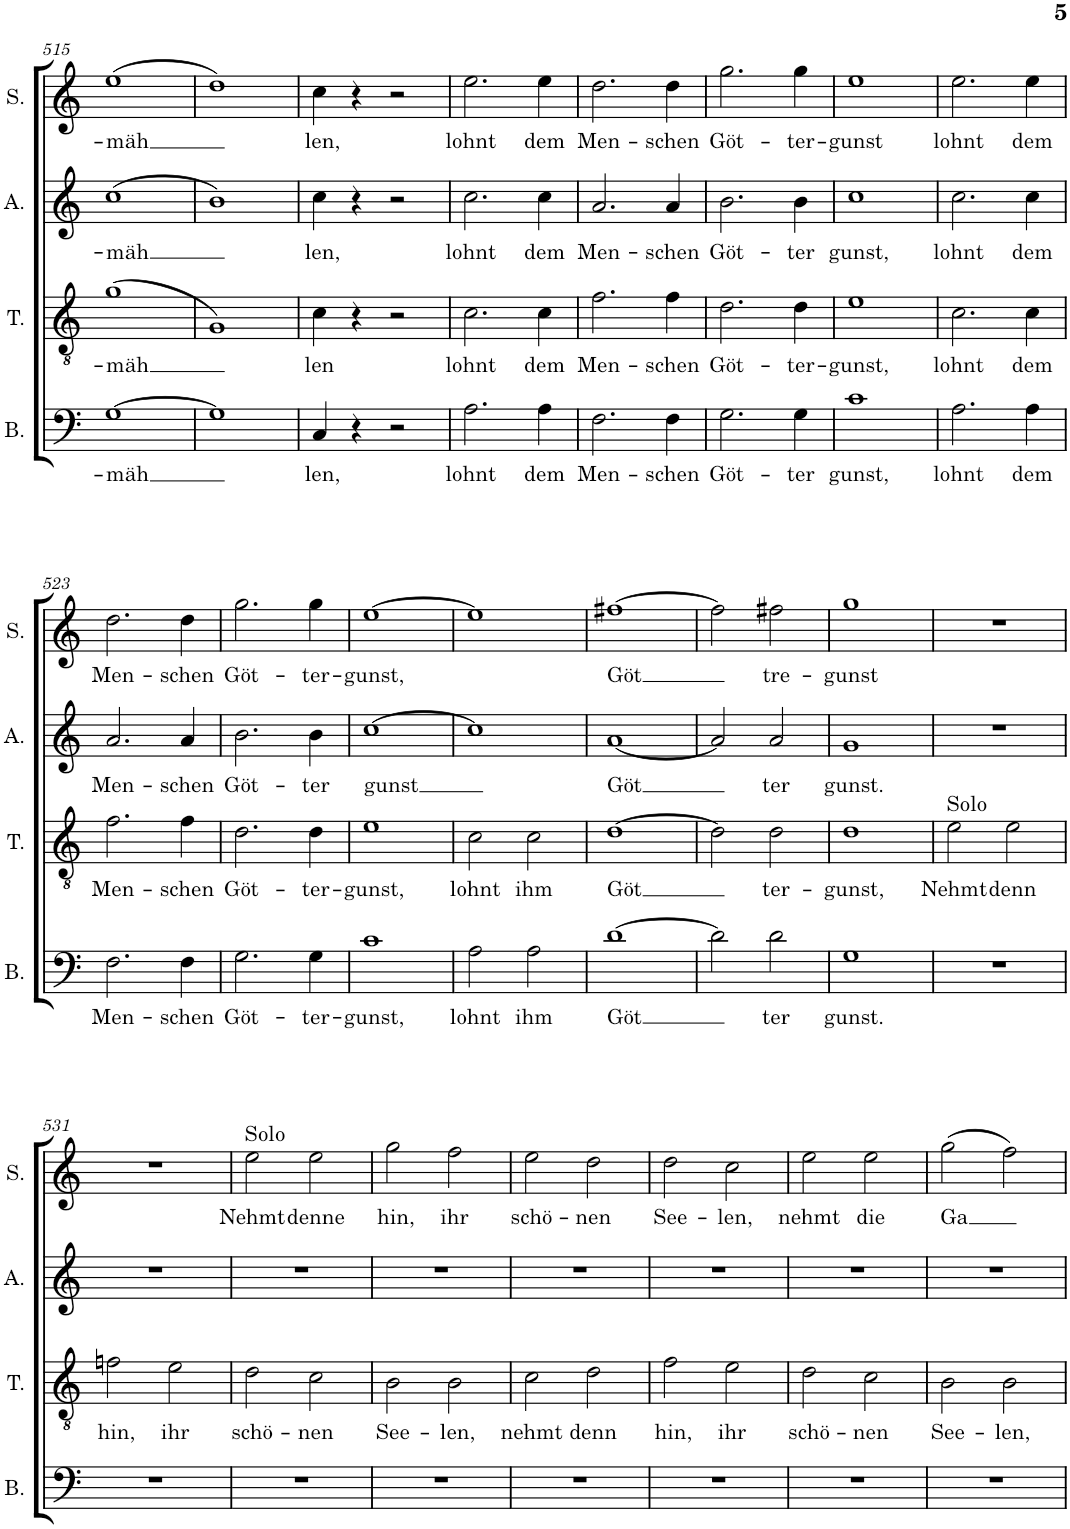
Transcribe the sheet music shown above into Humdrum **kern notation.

**kern	**text	**kern	**text	**kern	**text	**kern	**text
*part4	*part4	*part3	*part3	*part2	*part2	*part1	*part1
*staff4	*staff4	*staff3	*staff3	*staff2	*staff2	*staff1	*staff1
*I"Bass	*	*I"Tenor	*	*I"Alto	*	*I"Soprano	*
*I'B.	*	*I'T.	*	*I'A.	*	*I'S.	*
!!LO:PB:g=z
*clefF4	*	*clefGv2	*	*clefG2	*	*clefG2	*
*k[]	*	*k[]	*	*k[]	*	*k[]	*
*M2/2	*	*M2/2	*	*M2/2	*	*M2/2	*
*met(c|)	*	*met(c|)	*	*met(c|)	*	*met(c|)	*
=515	=515	=515	=515	=515	=515	=515	=515
!	!LO:LY:b	!	!LO:LY:b	!	!LO:LY:b	!	!LO:LY:b
[1G	-mäh	(1g	-mäh	(1cc	-mäh	(1ee	-mäh
=516	=516	=516	=516	=516	=516	=516	=516
1G]	.	1G)	.	1b)	.	1dd)	.
=517	=517	=517	=517	=517	=517	=517	=517
!	!LO:LY:b	!	!LO:LY:b	!	!LO:LY:b	!	!LO:LY:b
4C/	len,	4c\	len	4cc\	len,	4cc\	len,
4r	.	4r	.	4r	.	4r	.
2r	.	2r	.	2r	.	2r	.
=518	=518	=518	=518	=518	=518	=518	=518
!	!LO:LY:b	!	!LO:LY:b	!	!LO:LY:b	!	!LO:LY:b
2.A\	lohnt	2.c\	lohnt	2.cc\	lohnt	2.ee\	lohnt
!	!LO:LY:b	!	!LO:LY:b	!	!LO:LY:b	!	!LO:LY:b
4A\	dem	4c\	dem	4cc\	dem	4ee\	dem
=519	=519	=519	=519	=519	=519	=519	=519
!	!LO:LY:b	!	!LO:LY:b	!	!LO:LY:b	!	!LO:LY:b
2.F\	Men-	2.f\	Men-	2.a/	Men-	2.dd\	Men-
!	!LO:LY:b	!	!LO:LY:b	!	!LO:LY:b	!	!LO:LY:b
4F\	-schen	4f\	-schen	4a/	-schen	4dd\	-schen
=520	=520	=520	=520	=520	=520	=520	=520
!	!LO:LY:b	!	!LO:LY:b	!	!LO:LY:b	!	!LO:LY:b
2.G\	Göt-	2.d\	Göt-	2.b\	Göt-	2.gg\	Göt-
!	!LO:LY:b	!	!LO:LY:b	!	!LO:LY:b	!	!LO:LY:b
4G\	-ter	4d\	-ter-	4b\	-ter	4gg\	-ter-
=521	=521	=521	=521	=521	=521	=521	=521
!	!LO:LY:b	!	!LO:LY:b	!	!LO:LY:b	!	!LO:LY:b
1c	gunst,	1e	-gunst,	1cc	gunst,	1ee	-gunst
=522	=522	=522	=522	=522	=522	=522	=522
!	!LO:LY:b	!	!LO:LY:b	!	!LO:LY:b	!	!LO:LY:b
2.A\	lohnt	2.c\	lohnt	2.cc\	lohnt	2.ee\	lohnt
!	!LO:LY:b	!	!LO:LY:b	!	!LO:LY:b	!	!LO:LY:b
4A\	dem	4c\	dem	4cc\	dem	4ee\	dem
!!LO:LB:g=z
=523	=523	=523	=523	=523	=523	=523	=523
!	!LO:LY:b	!	!LO:LY:b	!	!LO:LY:b	!	!LO:LY:b
2.F\	Men-	2.f\	Men-	2.a/	Men-	2.dd\	Men-
!	!LO:LY:b	!	!LO:LY:b	!	!LO:LY:b	!	!LO:LY:b
4F\	-schen	4f\	-schen	4a/	-schen	4dd\	-schen
=524	=524	=524	=524	=524	=524	=524	=524
!	!LO:LY:b	!	!LO:LY:b	!	!LO:LY:b	!	!LO:LY:b
2.G\	Göt-	2.d\	Göt-	2.b\	Göt-	2.gg\	Göt-
!	!LO:LY:b	!	!LO:LY:b	!	!LO:LY:b	!	!LO:LY:b
4G\	-ter-	4d\	-ter-	4b\	-ter	4gg\	-ter-
=525	=525	=525	=525	=525	=525	=525	=525
!	!LO:LY:b	!	!LO:LY:b	!	!LO:LY:b	!	!LO:LY:b
1c	-gunst,	1e	-gunst,	[1cc	gunst	[1ee	-gunst,
=526	=526	=526	=526	=526	=526	=526	=526
!	!LO:LY:b	!	!LO:LY:b	!	!	!	!
2A\	lohnt	2c\	lohnt	1cc]	.	1ee]	.
!	!LO:LY:b	!	!LO:LY:b	!	!	!	!
2A\	ihm	2c\	ihm	.	.	.	.
=527	=527	=527	=527	=527	=527	=527	=527
!	!LO:LY:b	!	!LO:LY:b	!	!LO:LY:b	!	!LO:LY:b
[1d	Göt	[1d	Göt	[1a	Göt	[1ff#X	-Göt
=528	=528	=528	=528	=528	=528	=528	=528
2d\]	.	2d\]	.	2a/]	.	2ff#\]	.
!	!LO:LY:b	!	!LO:LY:b	!	!LO:LY:b	!	!LO:LY:b
2d\	ter	2d\	ter-	2a/	ter	2ff#X\	tre-
=529	=529	=529	=529	=529	=529	=529	=529
!	!LO:LY:b	!	!LO:LY:b	!	!LO:LY:b	!	!LO:LY:b
1G	gunst.	1d	-gunst,	1g	gunst.	1gg	-gunst
=530	=530	=530	=530	=530	=530	=530	=530
!	!	!LO:TX:a:t=Solo	!	!	!	!	!
!	!	!	!LO:LY:b	!	!	!	!
1r	.	2e\	Nehmt	1r	.	1r	.
!	!	!	!LO:LY:b	!	!	!	!
.	.	2e\	denn	.	.	.	.
!!LO:LB:g=z
=531	=531	=531	=531	=531	=531	=531	=531
!	!	!	!LO:LY:b	!	!	!	!
1r	.	2fn\	hin,	1r	.	1r	.
!	!	!	!LO:LY:b	!	!	!	!
.	.	2e\	ihr	.	.	.	.
=532	=532	=532	=532	=532	=532	=532	=532
!	!	!	!	!	!	!LO:TX:a:t=Solo	!
!	!	!	!LO:LY:b	!	!	!	!LO:LY:b
1r	.	2d\	schö-	1r	.	2ee\	Nehmt
!	!	!	!LO:LY:b	!	!	!	!LO:LY:b
.	.	2c\	-nen	.	.	2ee\	denne
=533	=533	=533	=533	=533	=533	=533	=533
!	!	!	!LO:LY:b	!	!	!	!LO:LY:b
1r	.	2B\	See-	1r	.	2gg\	hin,
!	!	!	!LO:LY:b	!	!	!	!LO:LY:b
.	.	2B\	-len,	.	.	2ff\	ihr
=534	=534	=534	=534	=534	=534	=534	=534
!	!	!	!LO:LY:b	!	!	!	!LO:LY:b
1r	.	2c\	nehmt	1r	.	2ee\	schö-
!	!	!	!LO:LY:b	!	!	!	!LO:LY:b
.	.	2d\	denn	.	.	2dd\	-nen
=535	=535	=535	=535	=535	=535	=535	=535
!	!	!	!LO:LY:b	!	!	!	!LO:LY:b
1r	.	2f\	hin,	1r	.	2dd\	See-
!	!	!	!LO:LY:b	!	!	!	!LO:LY:b
.	.	2e\	ihr	.	.	2cc\	-len,
=536	=536	=536	=536	=536	=536	=536	=536
!	!	!	!LO:LY:b	!	!	!	!LO:LY:b
1r	.	2d\	schö-	1r	.	2ee\	nehmt
!	!	!	!LO:LY:b	!	!	!	!LO:LY:b
.	.	2c\	-nen	.	.	2ee\	die
=537	=537	=537	=537	=537	=537	=537	=537
!	!	!	!LO:LY:b	!	!	!	!LO:LY:b
1r	.	2B\	See-	1r	.	(2gg\	Ga
!	!	!	!LO:LY:b	!	!	!	!
.	.	2B\	-len,	.	.	2ff\)	.
=	=	=	=	=	=	=	=
*-	*-	*-	*-	*-	*-	*-	*-
